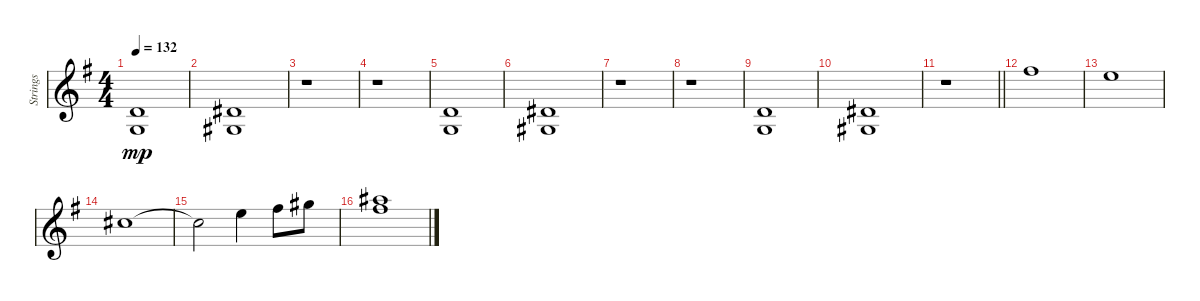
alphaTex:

\track ("Strings" "Strings") {instrument stringensemble1}
\staff {score}
\tuning (E4 B3 G3 D3 A2 E2) {hide}
\ts (4 4)
\tempo 132
\clef g2
\ks g
(7.3 5.4).1{dy mp instrument stringensemble2} |
(8.3 6.4).1 |
r.1 |
r.1 |
(7.3 5.4).1 |
(8.3 6.4).1 |
r.1 |
r.1 |
(7.3 5.4).1 |
(8.3 6.4).1 |
\barLineRight lightlight
r.1 |
19.2.1{instrument stringensemble1} |
17.2.1 |
18.3.1 |
18.3{t}.2 17.2.4 19.2.8 16.1.8 |
(18.1 19.2).1
